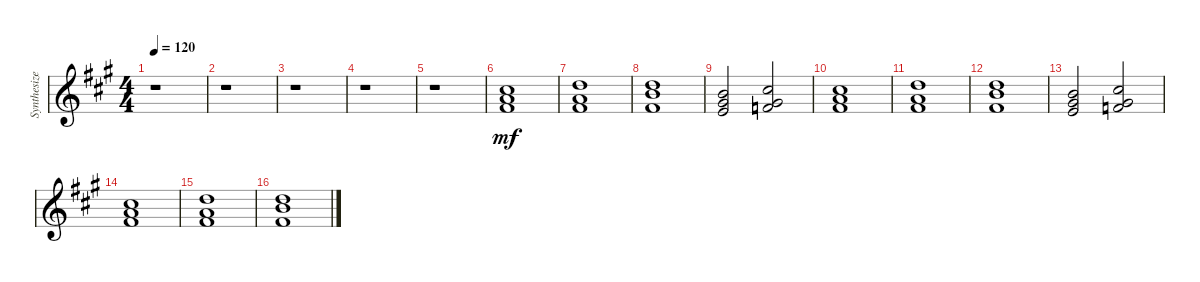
\track ("Synthesizer - 1 (Staff 1)" "Synthesize") {instrument synthbrass1}
\staff {score}
\tuning (E4 B3 G3 D3 A2 E2 B1) {hide}
\ts (4 4)
\tempo 120
\clef g2
\ks f#minor
r.1{dy mf instrument synthbrass1} |
r.1 |
r.1 |
r.1 |
r.1 |
(2.1 10.2 18.3).1 |
(2.1 10.2 19.3).1 |
(2.1 12.2 19.3).1 |
(0.1 9.2 16.3).2 (1.1 9.2 18.3).2 |
(2.1 10.2 18.3).1 |
(2.1 10.2 19.3).1 |
(2.1 12.2 19.3).1 |
(0.1 9.2 16.3).2 (1.1 9.2 18.3).2 |
(2.1 10.2 18.3).1 |
(2.1 10.2 19.3).1 |
(2.1 12.2 19.3).1
